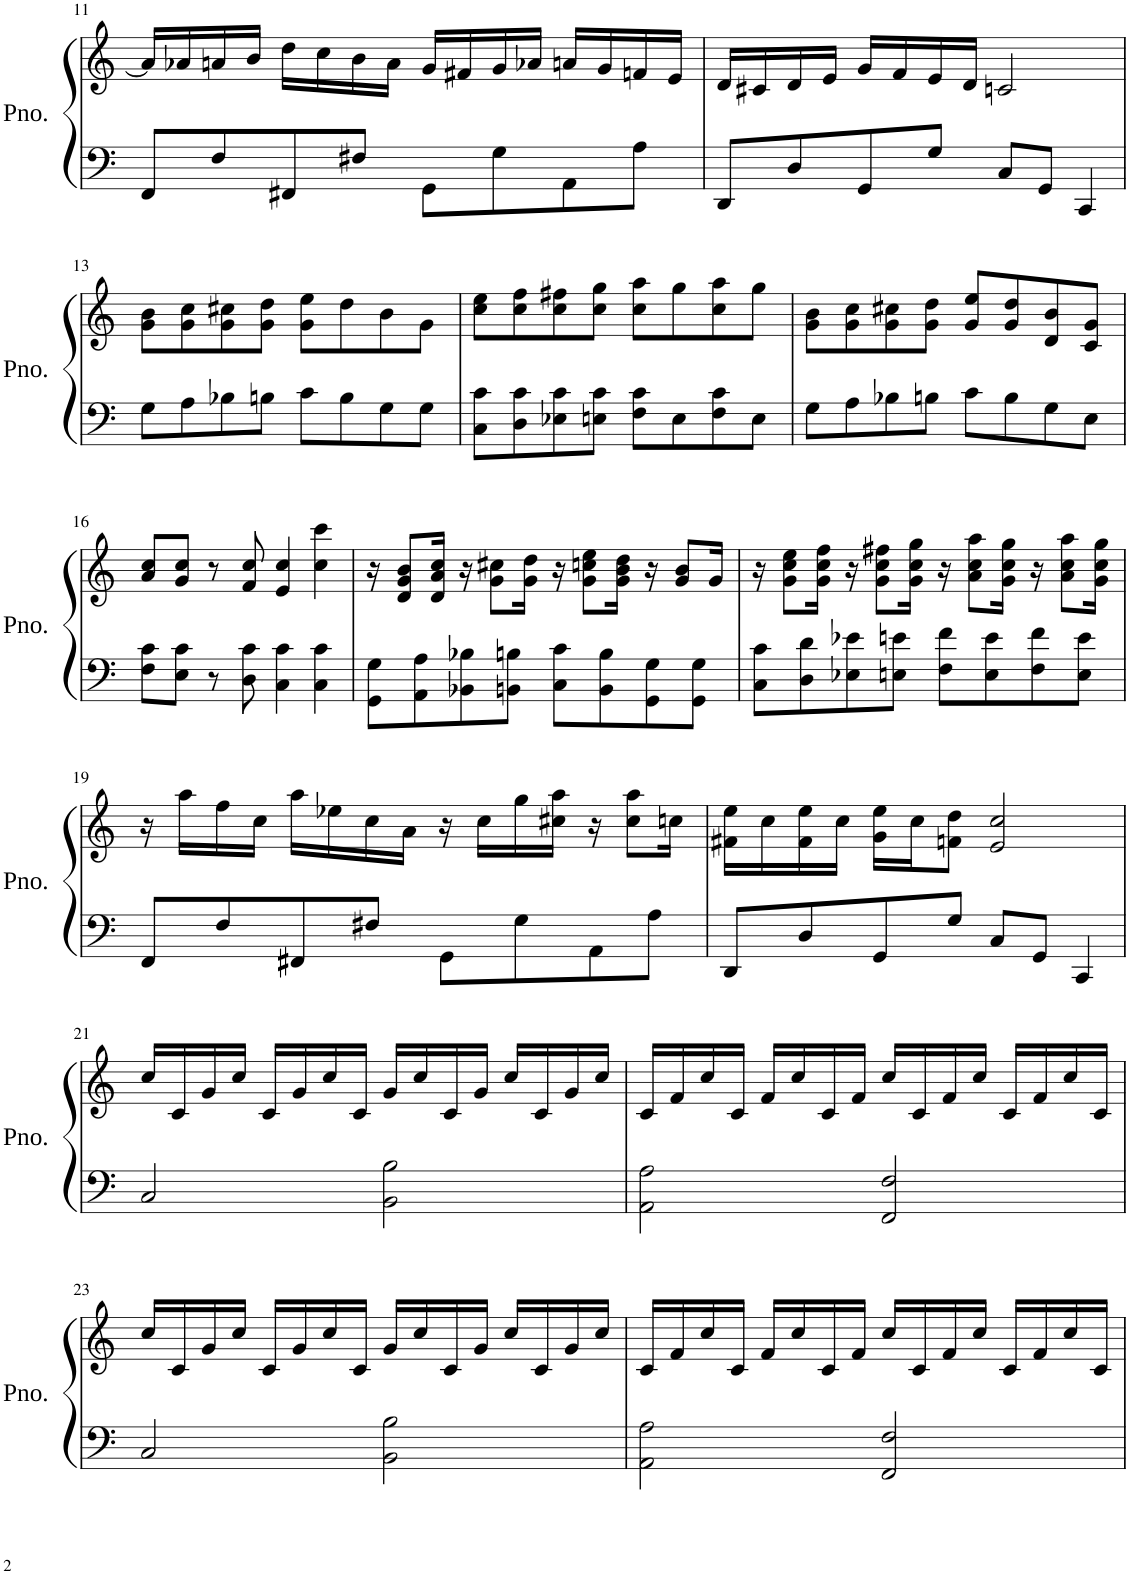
**kern	**kern
*part1	*part1
*staff2	*staff1
*I"Piano	*
*I'Pno.	*
!!LO:PB:g=z
*clefF4	*clefG2
*k[]	*k[]
*M4/4	*M4/4
=11	=11
8FF/L	16a/LL]
.	16a-X/
8F/	16an/
.	16b/JJ
8FF#X/	16dd\LL
.	16cc\
8F#X/J	16b\
.	16a\JJ
8GG\L	16g/LL
.	16f#X/
8G\	16g/
.	16a-X/JJ
8AA\	16an/LL
.	16g/
8A\J	16fn/
.	16e/JJ
=12	=12
8DD/L	16d/LL
.	16c#X/
8D/	16d/
.	16e/JJ
8GG/	16g/LL
.	16f/
8G/J	16e/
.	16d/JJ
8C/L	2cn/
8GG/J	.
4CC/	.
!!LO:LB:g=z
=13	=13
8G\L	8g\ 8b\L
8A\	8g\ 8cc\
8B-X\	8g\ 8cc#X\
8Bn\J	8g\ 8dd\J
8c\L	8g\ 8ee\L
8B\	8dd\
8G\	8b\
8G\J	8g\J
=14	=14
8C\ 8c\L	8cc\ 8ee\L
8D\ 8c\	8cc\ 8ff\
8E-X\ 8c\	8cc\ 8ff#X\
8En\ 8c\J	8cc\ 8gg\J
8F\ 8c\L	8cc\ 8aa\L
8E\	8gg\
8F\ 8c\	8cc\ 8aa\
8E\J	8gg\J
=15	=15
8G\L	8g\ 8b\L
8A\	8g\ 8cc\
8B-X\	8g\ 8cc#X\
8Bn\J	8g\ 8dd\J
8c\L	8g/ 8ee/L
8B\	8g/ 8dd/
8G\	8d/ 8b/
8E\J	8c/ 8g/J
!!LO:LB:g=z
=16	=16
8F\ 8c\L	8a/ 8cc/L
8E\ 8c\J	8g/ 8cc/J
8r	8r
8D\ 8c\	8f/ 8cc/
4C\ 4c\	4e/ 4cc/
4C\ 4c\	4cc\ 4ccc\
=17	=17
8GG\ 8G\L	16r
.	8d/ 8g/ 8b/L
8AA\ 8A\	.
.	16d/ 16a/ 16cc/Jk
8BB-X\ 8B-X\	16r
.	8g\ 8cc#X\L
8BBn\ 8Bn\J	.
.	16g\ 16dd\Jk
8C\ 8c\L	16r
.	8g\ 8ccn\ 8ee\L
8BB\ 8B\	.
.	16g\ 16b\ 16dd\Jk
8GG\ 8G\	16r
.	8g/ 8b/L
8GG\ 8G\J	.
.	16g/Jk
=18	=18
8C\ 8c\L	16r
.	8g\ 8cc\ 8ee\L
8D\ 8d\	.
.	16g\ 16cc\ 16ff\Jk
8E-X\ 8e-X\	16r
.	8g\ 8cc\ 8ff#X\L
8En\ 8en\J	.
.	16g\ 16cc\ 16gg\Jk
8F\ 8f\L	16r
.	8a\ 8cc\ 8aa\L
8E\ 8e\	.
.	16g\ 16cc\ 16gg\Jk
8F\ 8f\	16r
.	8a\ 8cc\ 8aa\L
8E\ 8e\J	.
.	16g\ 16cc\ 16gg\Jk
!!LO:LB:g=z
=19	=19
8FF/L	16r
.	16aa\LL
8F/	16ff\
.	16cc\JJ
8FF#X/	16aa\LL
.	16ee-X\
8F#X/J	16cc\
.	16a\JJ
8GG\L	16r
.	16cc\LL
8G\	16gg\
.	16cc#X\ 16aa\JJ
8AA\	16r
.	8cc#\ 8aa\L
8A\J	.
.	16ccn\Jk
=20	=20
8DD/L	16f#X\ 16ee\LL
.	16cc\
8D/	16f#\ 16ee\
.	16cc\JJ
8GG/	16g\ 16ee\LL
.	16cc\J
8G/J	8fn\ 8dd\J
8C/L	2e/ 2cc/
8GG/J	.
4CC/	.
!!LO:LB:g=z
=21	=21
2C/	16cc/LL
.	16c/
.	16g/
.	16cc/JJ
.	16c/LL
.	16g/
.	16cc/
.	16c/JJ
2BB\ 2B\	16g/LL
.	16cc/
.	16c/
.	16g/JJ
.	16cc/LL
.	16c/
.	16g/
.	16cc/JJ
=22	=22
2AA\ 2A\	16c/LL
.	16f/
.	16cc/
.	16c/JJ
.	16f/LL
.	16cc/
.	16c/
.	16f/JJ
2FF/ 2F/	16cc/LL
.	16c/
.	16f/
.	16cc/JJ
.	16c/LL
.	16f/
.	16cc/
.	16c/JJ
!!LO:LB:g=z
=23	=23
2C/	16cc/LL
.	16c/
.	16g/
.	16cc/JJ
.	16c/LL
.	16g/
.	16cc/
.	16c/JJ
2BB\ 2B\	16g/LL
.	16cc/
.	16c/
.	16g/JJ
.	16cc/LL
.	16c/
.	16g/
.	16cc/JJ
=24	=24
2AA\ 2A\	16c/LL
.	16f/
.	16cc/
.	16c/JJ
.	16f/LL
.	16cc/
.	16c/
.	16f/JJ
2FF/ 2F/	16cc/LL
.	16c/
.	16f/
.	16cc/JJ
.	16c/LL
.	16f/
.	16cc/
.	16c/JJ
=	=
*-	*-
